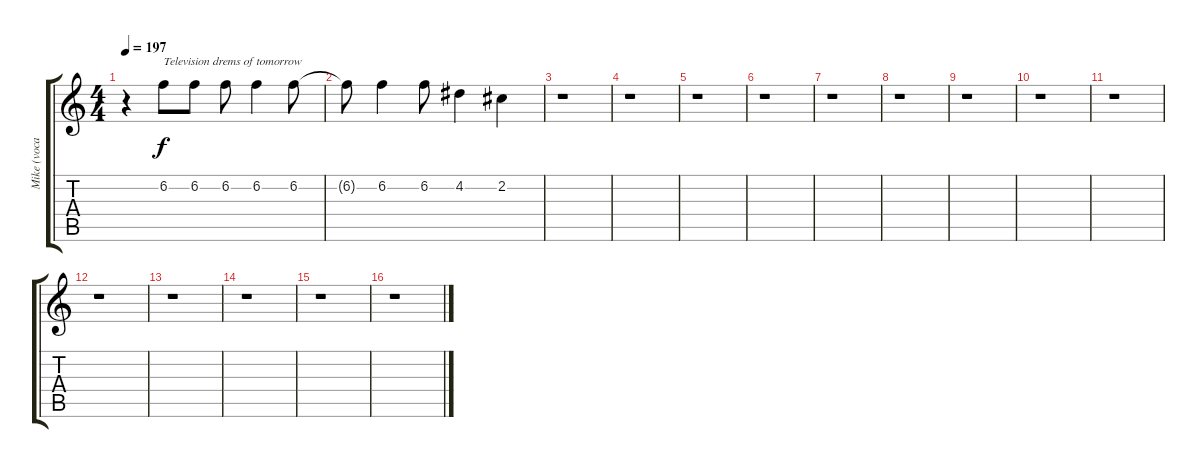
\track ("Mike (vocals)" "Mike (voca") {instrument electricguitarjazz}
\staff {score tabs}
\tuning (E4 B3 G3 D3 A2 E2) {hide}
\ts (4 4)
\tempo 197
\clef g2
\ks c
r.4{dy f} 6.2.8{txt "Television drems of tomorrow"} 6.2.8 6.2.8 6.2.4 6.2.8 |
6.2{t}.8 6.2.4 6.2.8 4.2.4 2.2.4 |
r.1 |
r.1 |
r.1 |
r.1 |
r.1 |
r.1 |
r.1 |
r.1 |
r.1 |
r.1 |
r.1 |
r.1 |
r.1 |
r.1
